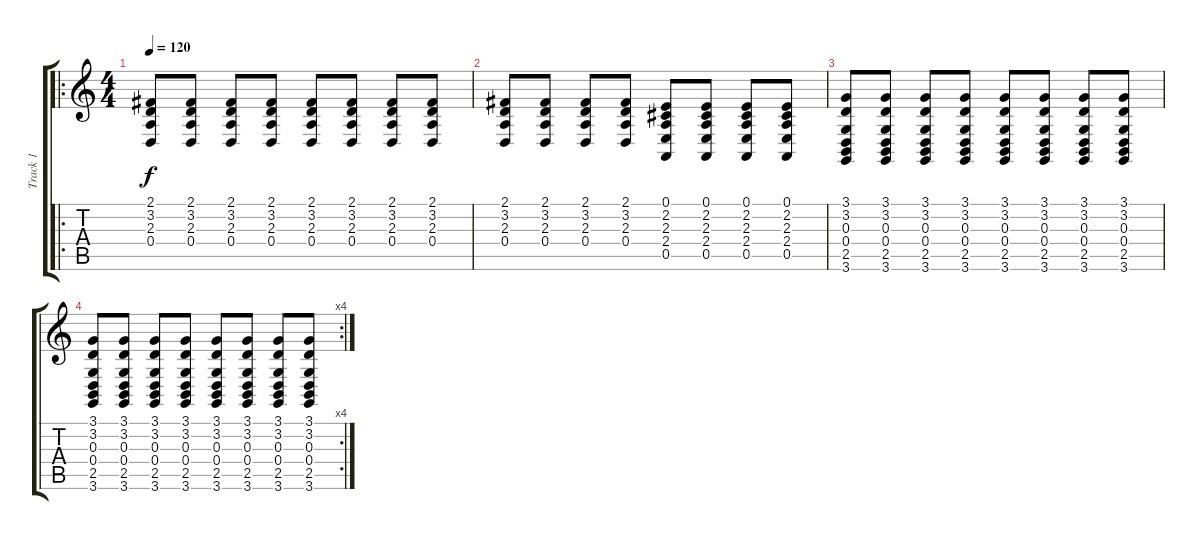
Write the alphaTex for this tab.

\track ("Track 1" "Track 1") {instrument brightacousticpiano}
\staff {score tabs}
\tuning (E4 B3 G3 D3 A2 E2) {hide}
\ro
\ts (4 4)
\tempo 120
\clef g2
\ks c
(2.1 3.2 2.3 0.4).8{dy f volume 8} (2.1 3.2 2.3 0.4).8 (2.1 3.2 2.3 0.4).8 (2.1 3.2 2.3 0.4).8 (2.1 3.2 2.3 0.4).8 (2.1 3.2 2.3 0.4).8 (2.1 3.2 2.3 0.4).8 (2.1 3.2 2.3 0.4).8 |
(2.1 3.2 2.3 0.4).8 (2.1 3.2 2.3 0.4).8 (2.1 3.2 2.3 0.4).8 (2.1 3.2 2.3 0.4).8 (0.1 2.2 2.3 2.4 0.5).8 (0.1 2.2 2.3 2.4 0.5).8 (0.1 2.2 2.3 2.4 0.5).8 (0.1 2.2 2.3 2.4 0.5).8 |
(3.1 3.2 0.3 0.4 2.5 3.6).8 (3.1 3.2 0.3 0.4 2.5 3.6).8 (3.1 3.2 0.3 0.4 2.5 3.6).8 (3.1 3.2 0.3 0.4 2.5 3.6).8 (3.1 3.2 0.3 0.4 2.5 3.6).8 (3.1 3.2 0.3 0.4 2.5 3.6).8 (3.1 3.2 0.3 0.4 2.5 3.6).8 (3.1 3.2 0.3 0.4 2.5 3.6).8 |
\rc 4
(3.1 3.2 0.3 0.4 2.5 3.6).8 (3.1 3.2 0.3 0.4 2.5 3.6).8 (3.1 3.2 0.3 0.4 2.5 3.6).8 (3.1 3.2 0.3 0.4 2.5 3.6).8 (3.1 3.2 0.3 0.4 2.5 3.6).8 (3.1 3.2 0.3 0.4 2.5 3.6).8 (3.1 3.2 0.3 0.4 2.5 3.6).8 (3.1 3.2 0.3 0.4 2.5 3.6).8
